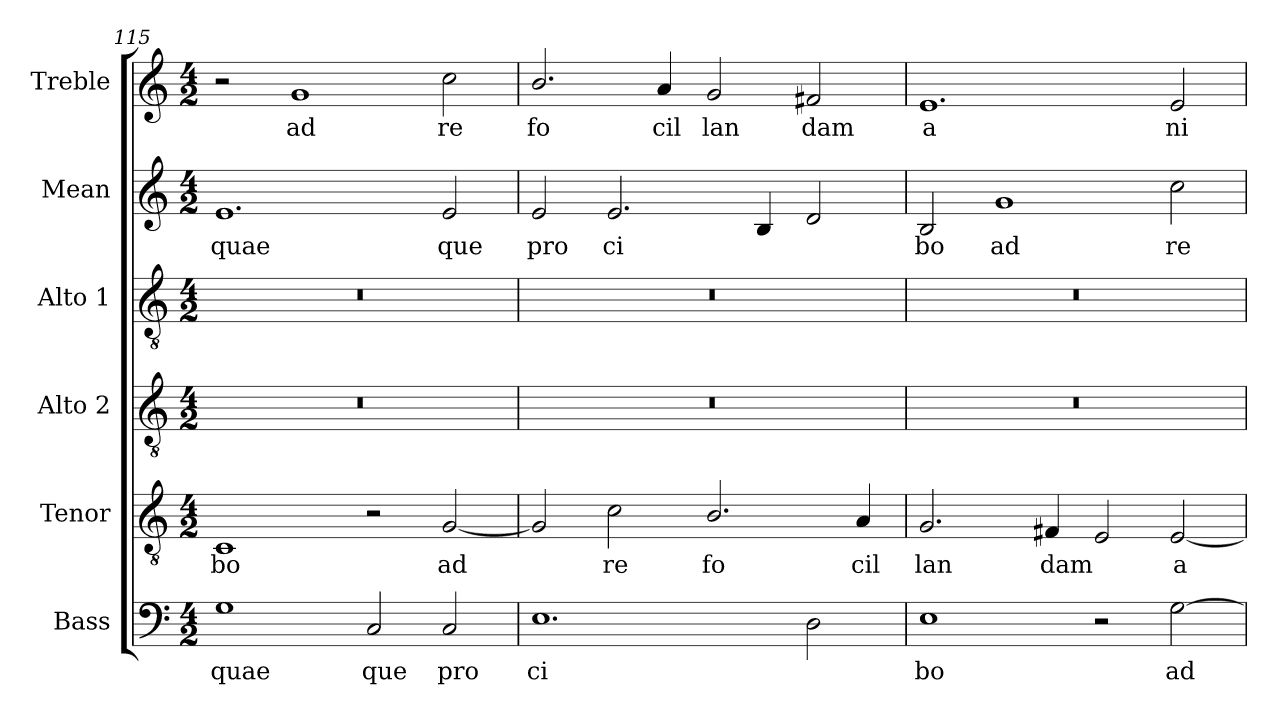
**kern	**text	**kern	**text	**kern	**kern	**kern	**text	**kern	**text
*part6	*part6	*part5	*part5	*part4	*part3	*part2	*part2	*part1	*part1
*staff6	*staff6	*staff5	*staff5	*staff4	*staff3	*staff2	*staff2	*staff1	*staff1
*I"Bass	*	*I"Tenor	*	*I"Alto 2	*I"Alto 1	*I"Mean	*	*I"Treble	*
*I'B.	*	*I'T.	*	*I'A2.	*I'A1	*I'M.	*	*I'Tr.	*
!!LO:LB:g=z
*clefF4	*	*clefGv2	*	*clefGv2	*clefGv2	*clefG2	*	*clefG2	*
*	*	*ITrd7c12	*	*ITrd7c12	*ITrd7c12	*	*	*	*
*k[]	*	*k[]	*	*k[]	*k[]	*k[]	*	*k[]	*
*C:	*	*C:	*	*C:	*C:	*C:	*	*C:	*
*M4/2	*	*M4/2	*	*M4/2	*M4/2	*M4/2	*	*M4/2	*
=115	=115	=115	=115	=115	=115	=115	=115	=115	=115
!	!LO:LY:b:color=#000000	!	!	!	!	!	!	!	!
!	!	!	!LO:LY:b:color=#000000	!LO:N:vis=1	!LO:N:vis=1	!	!	!	!
!	!	!	!	!	!	!	!LO:LY:b:color=#000000	!	!
1Gi	quae	1CCi	bo	0r	0r	1.ei	quae	2r	.
!	!	!	!	!	!	!	!	!	!LO:LY:b:color=#000000
.	.	.	.	.	.	.	.	1gi	ad
!	!LO:LY:b:color=#000000	!	!	!	!	!	!	!	!
2Ci/	que	2r	.	.	.	.	.	.	.
!	!LO:LY:b:color=#000000	!	!	!	!	!	!	!	!
!	!	!	!LO:LY:b:color=#000000	!	!	!	!	!	!
!	!	!	!	!	!	!	!LO:LY:b:color=#000000	!	!
!	!	!	!	!	!	!	!	!	!LO:LY:b:color=#000000
2Ci/	pro	[<2GGi/	ad	.	.	2ei/	que	2cci\	re
=116	=116	=116	=116	=116	=116	=116	=116	=116	=116
!	!LO:LY:b:color=#000000	!	!	!LO:N:vis=1	!LO:N:vis=1	!	!	!	!
!	!	!	!	!	!	!	!LO:LY:b:color=#000000	!	!
!	!	!	!	!	!	!	!	!	!LO:LY:b:color=#000000
1.Ei	ci	2GGi/]	.	0r	0r	2ei/	pro	2.bi/	fo
!	!	!	!LO:LY:b:color=#000000	!	!	!	!	!	!
!	!	!	!	!	!	!	!LO:LY:b:color=#000000	!	!
.	.	2Ci\	re	.	.	2.ei/	ci	.	.
!	!	!	!	!	!	!	!	!	!LO:LY:b:color=#000000
.	.	.	.	.	.	.	.	4ai/	cil
!	!	!	!LO:LY:b:color=#000000	!	!	!	!	!	!
!	!	!	!	!	!	!	!	!	!LO:LY:b:color=#000000
.	.	2.BBi/	fo	.	.	.	.	2gi/	lan
.	.	.	.	.	.	4Bi/	.	.	.
!	!	!	!	!	!	!	!	!	!LO:LY:b:color=#000000
2Di\	.	.	.	.	.	2di/	.	2f#Xi/	dam
!	!	!	!LO:LY:b:color=#000000	!	!	!	!	!	!
.	.	4AAi/	cil	.	.	.	.	.	.
=117	=117	=117	=117	=117	=117	=117	=117	=117	=117
!	!LO:LY:b:color=#000000	!	!	!	!	!	!	!	!
!	!	!	!LO:LY:b:color=#000000	!LO:N:vis=1	!LO:N:vis=1	!	!	!	!
!	!	!	!	!	!	!	!LO:LY:b:color=#000000	!	!
!	!	!	!	!	!	!	!	!	!LO:LY:b:color=#000000
1Ei	bo	2.GGi/	lan	0r	0r	2Bi/	bo	1.ei	a
!	!	!	!	!	!	!	!LO:LY:b:color=#000000	!	!
.	.	.	.	.	.	1gi	ad	.	.
!	!	!	!LO:LY:b:color=#000000	!	!	!	!	!	!
.	.	4FF#Xi/	dam	.	.	.	.	.	.
2r	.	2EEi/	.	.	.	.	.	.	.
!	!LO:LY:b:color=#000000	!	!	!	!	!	!	!	!
!	!	!	!LO:LY:b:color=#000000	!	!	!	!	!	!
!	!	!	!	!	!	!	!LO:LY:b:color=#000000	!	!
!	!	!	!	!	!	!	!	!	!LO:LY:b:color=#000000
[>2Gi\	ad	[<2EEi/	a	.	.	2cci\	re	2ei/	ni
=	=	=	=	=	=	=	=	=	=
*-	*-	*-	*-	*-	*-	*-	*-	*-	*-
